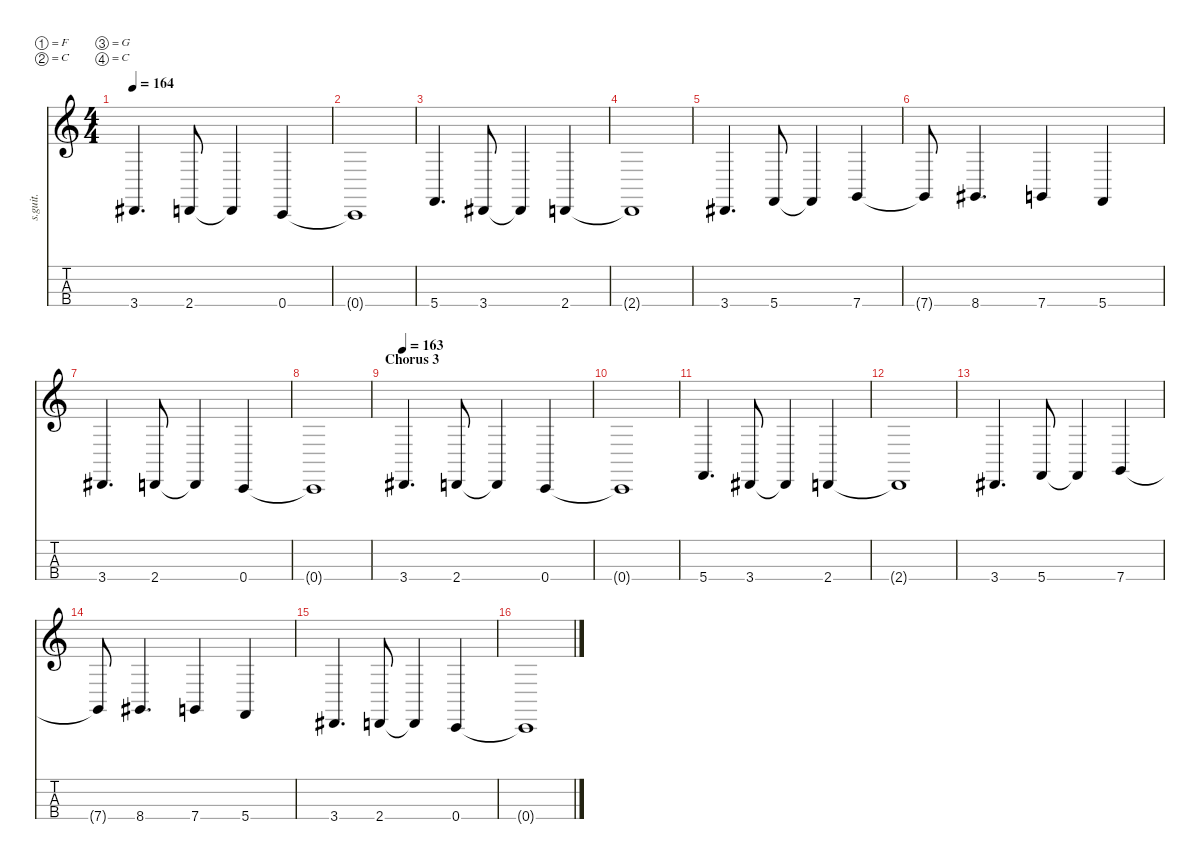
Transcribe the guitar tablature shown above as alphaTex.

\defaultSystemsLayout 4
\hideDynamics
\bracketExtendMode nobrackets
\track ("Shavo Odadjian" "s.guit.") {instrument electricbasspick}
\staff {score tabs}
\tuning (F2 C2 G1 C1)
\ts (4 4)
\tempo 164
\clef g2
\ks c
3.4{acc #}.4{d lyrics (0 "") lyrics (1 "") lyrics (2 "") lyrics (3 "") lyrics (4 "") dy f} 2.4.8{lyrics (0 "") lyrics (1 "") lyrics (2 "") lyrics (3 "") lyrics (4 "")} 2.4{t}.4{lyrics (0 "") lyrics (1 "") lyrics (2 "") lyrics (3 "") lyrics (4 "")} 0.4.4{lyrics (0 "") lyrics (1 "") lyrics (2 "") lyrics (3 "") lyrics (4 "")} |
0.4{t}.1{lyrics (0 "") lyrics (1 "") lyrics (2 "") lyrics (3 "") lyrics (4 "")} |
5.4.4{d lyrics (0 "") lyrics (1 "") lyrics (2 "") lyrics (3 "") lyrics (4 "")} 3.4{acc #}.8{lyrics (0 "") lyrics (1 "") lyrics (2 "") lyrics (3 "") lyrics (4 "")} 3.4{t acc #}.4{lyrics (0 "") lyrics (1 "") lyrics (2 "") lyrics (3 "") lyrics (4 "")} 2.4.4{lyrics (0 "") lyrics (1 "") lyrics (2 "") lyrics (3 "") lyrics (4 "")} |
2.4{t}.1{lyrics (0 "") lyrics (1 "") lyrics (2 "") lyrics (3 "") lyrics (4 "")} |
3.4{acc #}.4{d lyrics (0 "") lyrics (1 "") lyrics (2 "") lyrics (3 "") lyrics (4 "")} 5.4.8{lyrics (0 "") lyrics (1 "") lyrics (2 "") lyrics (3 "") lyrics (4 "")} 5.4{t}.4{lyrics (0 "") lyrics (1 "") lyrics (2 "") lyrics (3 "") lyrics (4 "")} 7.4.4{lyrics (0 "") lyrics (1 "") lyrics (2 "") lyrics (3 "") lyrics (4 "")} |
7.4{t}.8{lyrics (0 "") lyrics (1 "") lyrics (2 "") lyrics (3 "") lyrics (4 "")} 8.4{acc #}.4{d lyrics (0 "") lyrics (1 "") lyrics (2 "") lyrics (3 "") lyrics (4 "")} 7.4.4{lyrics (0 "") lyrics (1 "") lyrics (2 "") lyrics (3 "") lyrics (4 "")} 5.4.4{lyrics (0 "") lyrics (1 "") lyrics (2 "") lyrics (3 "") lyrics (4 "")} |
3.4{acc #}.4{d lyrics (0 "") lyrics (1 "") lyrics (2 "") lyrics (3 "") lyrics (4 "")} 2.4.8{lyrics (0 "") lyrics (1 "") lyrics (2 "") lyrics (3 "") lyrics (4 "")} 2.4{t}.4{lyrics (0 "") lyrics (1 "") lyrics (2 "") lyrics (3 "") lyrics (4 "")} 0.4.4{lyrics (0 "") lyrics (1 "") lyrics (2 "") lyrics (3 "") lyrics (4 "")} |
0.4{t}.1{lyrics (0 "") lyrics (1 "") lyrics (2 "") lyrics (3 "") lyrics (4 "")} |
\section ("" "Chorus 3")
\tempo 163
3.4{acc #}.4{d lyrics (0 "") lyrics (1 "") lyrics (2 "") lyrics (3 "") lyrics (4 "")} 2.4.8{lyrics (0 "") lyrics (1 "") lyrics (2 "") lyrics (3 "") lyrics (4 "")} 2.4{t}.4{lyrics (0 "") lyrics (1 "") lyrics (2 "") lyrics (3 "") lyrics (4 "")} 0.4.4{lyrics (0 "") lyrics (1 "") lyrics (2 "") lyrics (3 "") lyrics (4 "")} |
0.4{t}.1{lyrics (0 "") lyrics (1 "") lyrics (2 "") lyrics (3 "") lyrics (4 "")} |
5.4.4{d lyrics (0 "") lyrics (1 "") lyrics (2 "") lyrics (3 "") lyrics (4 "")} 3.4{acc #}.8{lyrics (0 "") lyrics (1 "") lyrics (2 "") lyrics (3 "") lyrics (4 "")} 3.4{t acc #}.4{lyrics (0 "") lyrics (1 "") lyrics (2 "") lyrics (3 "") lyrics (4 "")} 2.4.4{lyrics (0 "") lyrics (1 "") lyrics (2 "") lyrics (3 "") lyrics (4 "")} |
2.4{t}.1{lyrics (0 "") lyrics (1 "") lyrics (2 "") lyrics (3 "") lyrics (4 "")} |
3.4{acc #}.4{d lyrics (0 "") lyrics (1 "") lyrics (2 "") lyrics (3 "") lyrics (4 "")} 5.4.8{lyrics (0 "") lyrics (1 "") lyrics (2 "") lyrics (3 "") lyrics (4 "")} 5.4{t}.4{lyrics (0 "") lyrics (1 "") lyrics (2 "") lyrics (3 "") lyrics (4 "")} 7.4.4{lyrics (0 "") lyrics (1 "") lyrics (2 "") lyrics (3 "") lyrics (4 "")} |
7.4{t}.8{lyrics (0 "") lyrics (1 "") lyrics (2 "") lyrics (3 "") lyrics (4 "")} 8.4{acc #}.4{d lyrics (0 "") lyrics (1 "") lyrics (2 "") lyrics (3 "") lyrics (4 "")} 7.4.4{lyrics (0 "") lyrics (1 "") lyrics (2 "") lyrics (3 "") lyrics (4 "")} 5.4.4{lyrics (0 "") lyrics (1 "") lyrics (2 "") lyrics (3 "") lyrics (4 "")} |
3.4{acc #}.4{d lyrics (0 "") lyrics (1 "") lyrics (2 "") lyrics (3 "") lyrics (4 "")} 2.4.8{lyrics (0 "") lyrics (1 "") lyrics (2 "") lyrics (3 "") lyrics (4 "")} 2.4{t}.4{lyrics (0 "") lyrics (1 "") lyrics (2 "") lyrics (3 "") lyrics (4 "")} 0.4.4{lyrics (0 "") lyrics (1 "") lyrics (2 "") lyrics (3 "") lyrics (4 "")} |
0.4{t}.1{lyrics (0 "") lyrics (1 "") lyrics (2 "") lyrics (3 "") lyrics (4 "")}
